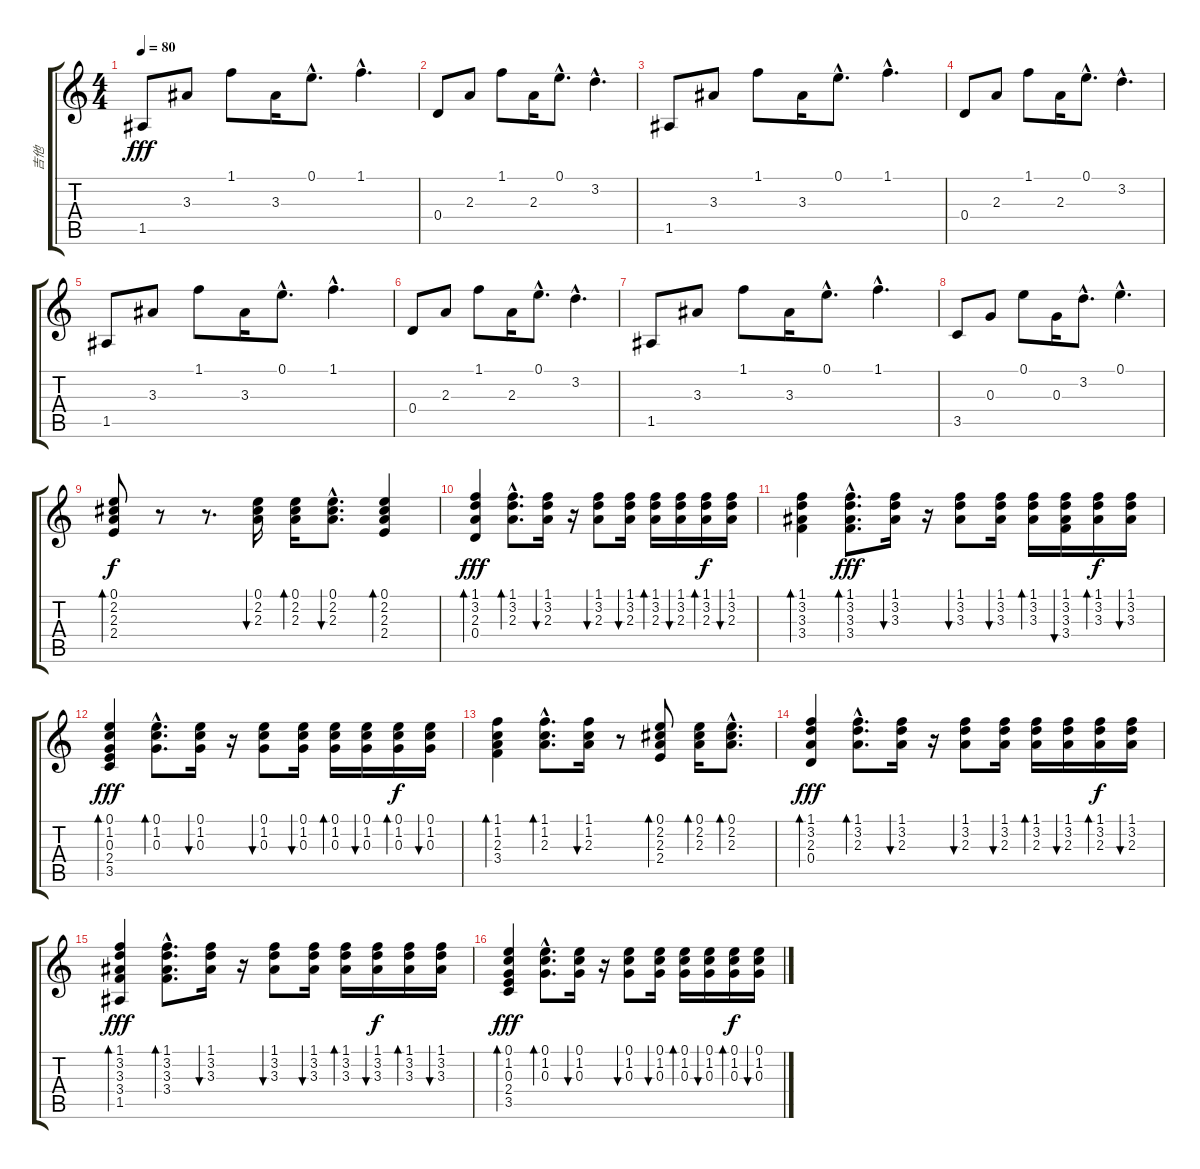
\track ("吉他" "吉他") {instrument acousticguitarsteel}
\staff {score tabs}
\tuning (E4 B3 G3 D3 A2 E2) {hide}
\ts (4 4)
\tempo 80
\clef g2
\ks c
1.5.8{dy fff} 3.3.8 1.1.8 3.3.16 0.1{hac}.8{d} 1.1{hac}.4{d} |
0.4.8 2.3.8 1.1.8 2.3.16 0.1{hac}.8{d} 3.2{hac}.4{d} |
1.5.8 3.3.8 1.1.8 3.3.16 0.1{hac}.8{d} 1.1{hac}.4{d} |
0.4.8 2.3.8 1.1.8 2.3.16 0.1{hac}.8{d} 3.2{hac}.4{d} |
1.5.8 3.3.8 1.1.8 3.3.16 0.1{hac}.8{d} 1.1{hac}.4{d} |
0.4.8 2.3.8 1.1.8 2.3.16 0.1{hac}.8{d} 3.2{hac}.4{d} |
1.5.8 3.3.8 1.1.8 3.3.16 0.1{hac}.8{d} 1.1{hac}.4{d} |
3.5.8 0.3.8 0.1.8 0.3.16 3.2{hac}.8{d} 0.1{hac}.4{d} |
(0.1 2.2 2.3 2.4).8{bd 60 dy f} r.8 r.8{d} (0.1 2.2 2.3).16{bu 60} (0.1 2.2 2.3).16{bd 60} (0.1{hac} 2.2{hac} 2.3{hac}).8{d bu 60} (0.1 2.2 2.3 2.4).4{bd 240} |
(1.1 3.2 2.3 0.4).4{bd 60 dy fff} (1.1{hac} 3.2{hac} 2.3{hac}).8{d bd 60} (1.1 3.2 2.3).16{bu 60} r.16 (1.1 3.2 2.3).8{bu 60} (1.1 3.2 2.3).16{bu 60} (1.1 3.2 2.3).16{bd 60} (1.1 3.2 2.3).16{bu 60} (1.1 3.2 2.3).16{bd 60 dy f} (1.1 3.2 2.3).16{bu 60} |
(1.1 3.2 3.3 3.4).4{bd 60} (1.1{hac} 3.2{hac} 3.3{hac} 3.4{hac}).8{d bd 60 dy fff} (1.1 3.2 3.3).16{bu 60} r.16 (1.1 3.2 3.3).8{bu 60} (1.1 3.2 3.3).16{bu 60} (1.1 3.2 3.3).16{bd 60} (1.1 3.2 3.3 3.4).16{bu 60} (1.1 3.2 3.3).16{bd 60 dy f} (1.1 3.2 3.3).16{bu 60} |
(0.1 1.2 0.3 2.4 3.5).4{bd 60 dy fff} (0.1{hac} 1.2{hac} 0.3{hac}).8{d bd 60} (0.1 1.2 0.3).16{bu 60} r.16 (0.1 1.2 0.3).8{bu 60} (0.1 1.2 0.3).16{bu 60} (0.1 1.2 0.3).16{bd 60} (0.1 1.2 0.3).16{bu 60} (0.1 1.2 0.3).16{bd 60 dy f} (0.1 1.2 0.3).16{bu 60} |
(1.1 1.2 2.3 3.4).4{bd 60} (1.1{hac} 1.2{hac} 2.3{hac}).8{d bd 60} (1.1 1.2 2.3).16{bu 60} r.8 (0.1 2.2 2.3 2.4).8{bd 60} (0.1 2.2 2.3).16{bd 60} (0.1{hac} 2.2{hac} 2.3{hac}).8{d bd 60} |
(1.1 3.2 2.3 0.4).4{bd 60 dy fff} (1.1{hac} 3.2{hac} 2.3{hac}).8{d bd 60} (1.1 3.2 2.3).16{bu 60} r.16 (1.1 3.2 2.3).8{bu 60} (1.1 3.2 2.3).16{bu 60} (1.1 3.2 2.3).16{bd 60} (1.1 3.2 2.3).16{bu 60} (1.1 3.2 2.3).16{bd 60 dy f} (1.1 3.2 2.3).16{bu 60} |
(1.1 3.2 3.3 3.4 1.5).4{bd 60 dy fff} (1.1{hac} 3.2{hac} 3.3{hac} 3.4{hac}).8{d bd 60} (1.1 3.2 3.3).16{bu 60} r.16 (1.1 3.2 3.3).8{bu 60} (1.1 3.2 3.3).16{bu 60} (1.1 3.2 3.3).16{bd 60} (1.1 3.2 3.3).16{bu 60 dy f} (1.1 3.2 3.3).16{bd 60} (1.1 3.2 3.3).16{bu 60} |
(0.1 1.2 0.3 2.4 3.5).4{bd 60 dy fff} (0.1{hac} 1.2{hac} 0.3{hac}).8{d bd 60} (0.1 1.2 0.3).16{bu 60} r.16 (0.1 1.2 0.3).8{bu 60} (0.1 1.2 0.3).16{bu 60} (0.1 1.2 0.3).16{bd 60} (0.1 1.2 0.3).16{bu 60} (0.1 1.2 0.3).16{bd 60 dy f} (0.1 1.2 0.3).16{bu 60}
